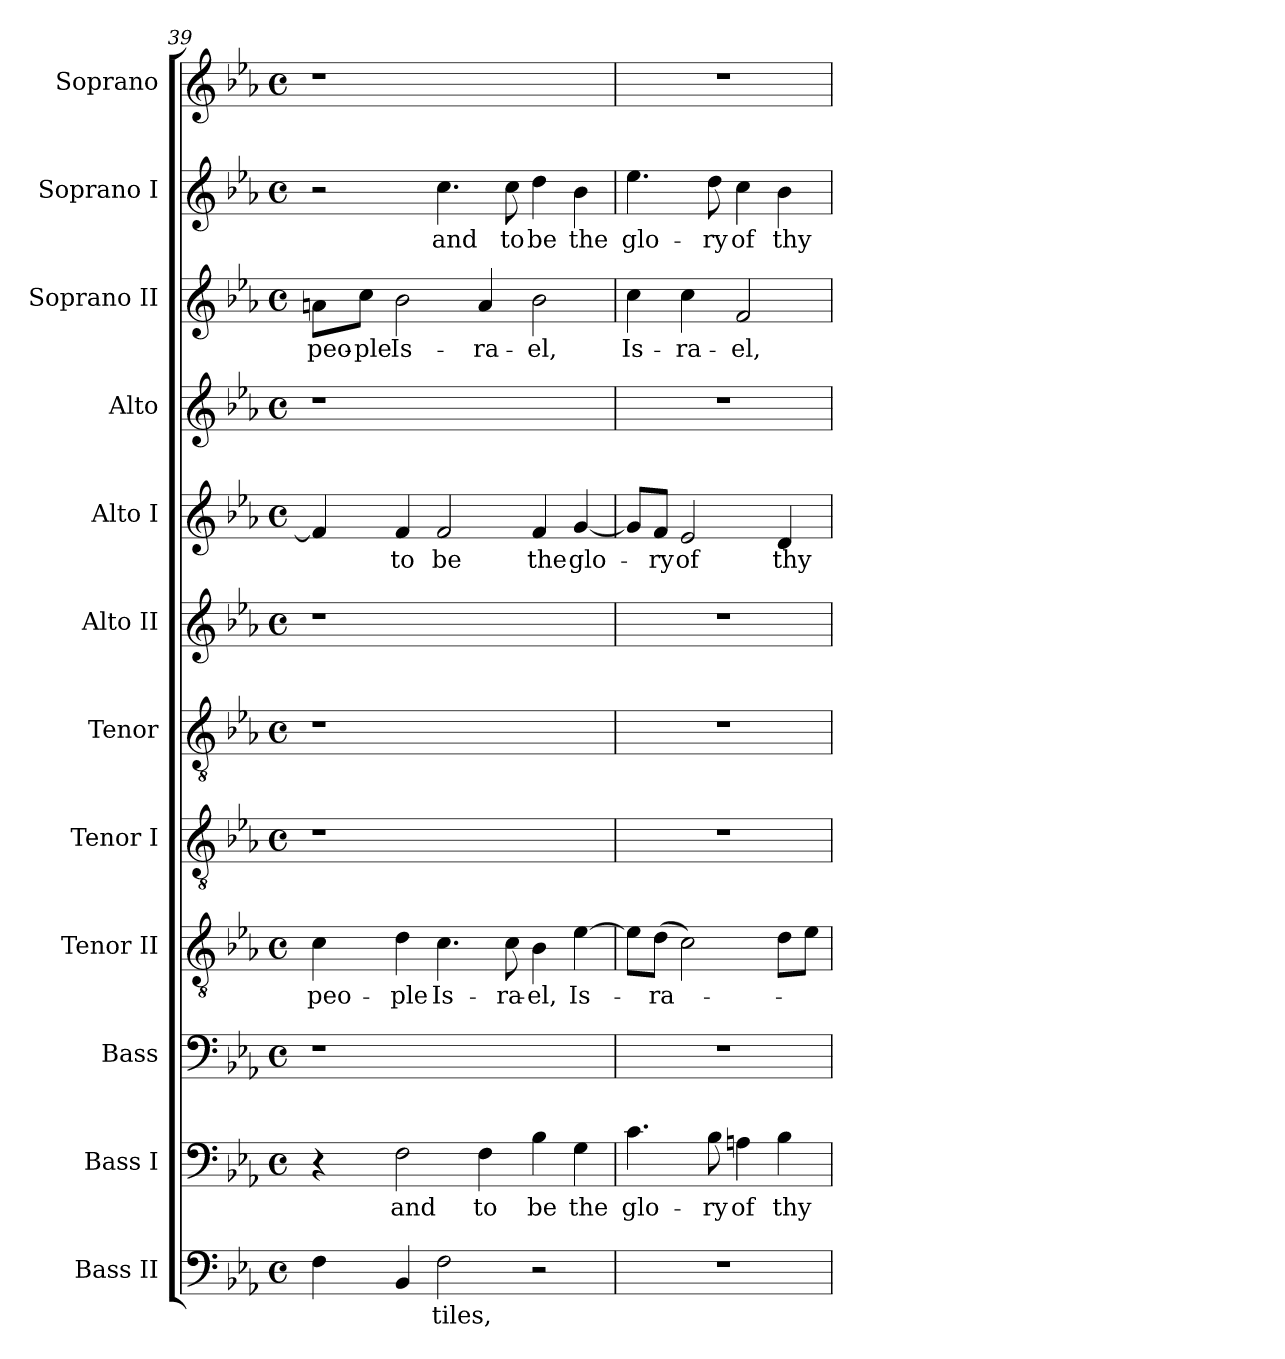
**kern	**text	**kern	**text	**kern	**kern	**text	**kern	**kern	**kern	**kern	**text	**kern	**kern	**text	**kern	**text	**kern
*part12	*part12	*part11	*part11	*part10	*part9	*part9	*part8	*part7	*part6	*part5	*part5	*part4	*part3	*part3	*part2	*part2	*part1
*staff12	*staff12	*staff11	*staff11	*staff10	*staff9	*staff9	*staff8	*staff7	*staff6	*staff5	*staff5	*staff4	*staff3	*staff3	*staff2	*staff2	*staff1
*I"Bass II	*	*I"Bass I	*	*I"Bass	*I"Tenor II	*	*I"Tenor I	*I"Tenor	*I"Alto II	*I"Alto I	*	*I"Alto	*I"Soprano II	*	*I"Soprano I	*	*I"Soprano
*I'BII	*	*I'BI	*	*I'B	*I'TII	*	*I'TI	*I'T	*I'AII	*I'AI	*	*I'A	*I'SII	*	*I'SI	*	*I'S
!!LO:LB:g=z
*clefF4	*	*clefF4	*	*clefF4	*clefGv2	*	*clefGv2	*clefGv2	*clefG2	*clefG2	*	*clefG2	*clefG2	*	*clefG2	*	*clefG2
*ITrd7c12	*	*	*	*ITrd7c12	*ITrd7c12	*	*ITrd7c12	*ITrd7c12	*	*	*	*	*	*	*	*	*
*k[b-e-a-]	*	*k[b-e-a-]	*	*k[b-e-a-]	*k[b-e-a-]	*	*k[b-e-a-]	*k[b-e-a-]	*k[b-e-a-]	*k[b-e-a-]	*	*k[b-e-a-]	*k[b-e-a-]	*	*k[b-e-a-]	*	*k[b-e-a-]
*E-:	*	*E-:	*	*E-:	*E-:	*	*E-:	*E-:	*E-:	*E-:	*	*E-:	*E-:	*	*E-:	*	*E-:
*M4/4	*	*M4/4	*	*M4/4	*M4/4	*	*M4/4	*M4/4	*M4/4	*M4/4	*	*M4/4	*M4/4	*	*M4/4	*	*M4/4
*met(c)	*	*met(c)	*	*met(c)	*met(c)	*	*met(c)	*met(c)	*met(c)	*met(c)	*	*met(c)	*met(c)	*	*met(c)	*	*met(c)
=39	=39	=39	=39	=39	=39	=39	=39	=39	=39	=39	=39	=39	=39	=39	=39	=39	=39
!	!	!	!	!LO:N:vis=1	!	!	!	!	!	!	!	!	!	!	!	!	!
!	!	!	!	!	!	!LO:LY:b:color=#000000	!LO:N:vis=1	!LO:N:vis=1	!LO:N:vis=1	!	!	!LO:N:vis=1	!	!	!	!	!
!	!	!	!	!	!	!	!	!	!	!	!	!	!	!LO:LY:b:color=#000000	!	!	!LO:N:vis=1
4FFi\	.	4r	.	1r	4Ci\	peo-	1r	1r	1r	4fi/]	.	1r	8ani\L	peo-	2r	.	1r
!	!	!	!	!	!	!	!	!	!	!	!	!	!	!LO:LY:b:color=#000000	!	!	!
.	.	.	.	.	.	.	.	.	.	.	.	.	8cci\J	-ple	.	.	.
!	!	!	!LO:LY:b:color=#000000	!	!	!	!	!	!	!	!	!	!	!	!	!	!
!	!	!	!	!	!	!LO:LY:b:color=#000000	!	!	!	!	!	!	!	!	!	!	!
!	!	!	!	!	!	!	!	!	!	!	!LO:LY:b:color=#000000	!	!	!	!	!	!
!	!	!	!	!	!	!	!	!	!	!	!	!	!	!LO:LY:b:color=#000000	!	!	!
4BBB-i/	.	2Fi\	and	.	4Di\	-ple	.	.	.	4fi/	to	.	2b-i\	Is-	.	.	.
!	!LO:LY:b:color=#000000	!	!	!	!	!	!	!	!	!	!	!	!	!	!	!	!
!	!	!	!	!	!	!LO:LY:b:color=#000000	!	!	!	!	!	!	!	!	!	!	!
!	!	!	!	!	!	!	!	!	!	!	!LO:LY:b:color=#000000	!	!	!	!	!	!
!	!	!	!	!	!	!	!	!	!	!	!	!	!	!	!	!LO:LY:b:color=#000000	!
2FFi\	-tiles,	.	.	.	4.Ci\	Is-	.	.	.	2fi/	be	.	.	.	4.cci\	and	.
!	!	!	!LO:LY:b:color=#000000	!	!	!	!	!	!	!	!	!	!	!	!	!	!
!	!	!	!	!	!	!	!	!	!	!	!	!	!	!LO:LY:b:color=#000000	!	!	!
.	.	4Fi\	to	.	.	.	.	.	.	.	.	.	4ai/	-ra-	.	.	.
!	!	!	!	!	!	!LO:LY:b:color=#000000	!	!	!	!	!	!	!	!	!	!	!
!	!	!	!	!	!	!	!	!	!	!	!	!	!	!	!	!LO:LY:b:color=#000000	!
.	.	.	.	.	8Ci\	-ra-	.	.	.	.	.	.	.	.	8cci\	to	.
!	!	!	!LO:LY:b:color=#000000	!	!	!	!	!	!	!	!	!	!	!	!	!	!
!	!	!	!	!	!	!LO:LY:b:color=#000000	!	!	!	!	!	!	!	!	!	!	!
!	!	!	!	!	!	!	!	!	!	!	!LO:LY:b:color=#000000	!	!	!	!	!	!
!	!	!	!	!	!	!	!	!	!	!	!	!	!	!LO:LY:b:color=#000000	!	!	!
!	!	!	!	!	!	!	!	!	!	!	!	!	!	!	!	!LO:LY:b:color=#000000	!
2r	.	4B-i\	be	2ryy	4BB-i\	-el,	2ryy	2ryy	2ryy	4fi/	the	2ryy	2b-i\	-el,	4ddi\	be	2ryy
!	!	!	!LO:LY:b:color=#000000	!	!	!	!	!	!	!	!	!	!	!	!	!	!
!	!	!	!	!	!	!LO:LY:b:color=#000000	!	!	!	!	!	!	!	!	!	!	!
!	!	!	!	!	!	!	!	!	!	!	!LO:LY:b:color=#000000	!	!	!	!	!	!
!	!	!	!	!	!	!	!	!	!	!	!	!	!	!	!	!LO:LY:b:color=#000000	!
.	.	4Gi\	the	.	[>4E-i\	Is-	.	.	.	[<4gi/	glo-	.	.	.	4b-i\	the	.
=40	=40	=40	=40	=40	=40	=40	=40	=40	=40	=40	=40	=40	=40	=40	=40	=40	=40
!	!	!	!LO:LY:b:color=#000000	!	!	!	!	!	!	!	!	!	!	!	!	!	!
!	!	!	!	!	!	!	!	!	!	!	!	!	!	!LO:LY:b:color=#000000	!	!	!
!	!	!	!	!	!	!	!	!	!	!	!	!	!	!	!	!LO:LY:b:color=#000000	!
1r	.	4.ci\	glo-	1r	8E-i\L]	.	1r	1r	1r	8gi/L]	.	1r	4cci\	Is-	4.ee-i\	glo-	1r
!	!	!	!	!	!	!LO:LY:b:color=#000000	!	!	!	!	!	!	!	!	!	!	!
!	!	!	!	!	!	!	!	!	!	!	!LO:LY:b:color=#000000	!	!	!	!	!	!
.	.	.	.	.	(8Di\J	-ra-	.	.	.	8fi/J	-ry	.	.	.	.	.	.
!	!	!	!	!	!	!	!	!	!	!	!LO:LY:b:color=#000000	!	!	!	!	!	!
!	!	!	!	!	!	!	!	!	!	!	!	!	!	!LO:LY:b:color=#000000	!	!	!
.	.	.	.	.	2Ci\)	.	.	.	.	2e-i/	of	.	4cci\	-ra-	.	.	.
!	!	!	!LO:LY:b:color=#000000	!	!	!	!	!	!	!	!	!	!	!	!	!	!
!	!	!	!	!	!	!	!	!	!	!	!	!	!	!	!	!LO:LY:b:color=#000000	!
.	.	8B-i\	-ry	.	.	.	.	.	.	.	.	.	.	.	8ddi\	-ry	.
!	!	!	!LO:LY:b:color=#000000	!	!	!	!	!	!	!	!	!	!	!	!	!	!
!	!	!	!	!	!	!	!	!	!	!	!	!	!	!LO:LY:b:color=#000000	!	!	!
!	!	!	!	!	!	!	!	!	!	!	!	!	!	!	!	!LO:LY:b:color=#000000	!
.	.	4Ani\	of	.	.	.	.	.	.	.	.	.	2fi/	-el,	4cci\	of	.
!	!	!	!LO:LY:b:color=#000000	!	!	!	!	!	!	!	!	!	!	!	!	!	!
!	!	!	!	!	!	!	!	!	!	!	!LO:LY:b:color=#000000	!	!	!	!	!	!
!	!	!	!	!	!	!	!	!	!	!	!	!	!	!	!	!LO:LY:b:color=#000000	!
.	.	4B-i\	thy	.	8Di\L	.	.	.	.	4di/	thy	.	.	.	4b-i\	thy	.
.	.	.	.	.	8E-i\J	.	.	.	.	.	.	.	.	.	.	.	.
=	=	=	=	=	=	=	=	=	=	=	=	=	=	=	=	=	=
*-	*-	*-	*-	*-	*-	*-	*-	*-	*-	*-	*-	*-	*-	*-	*-	*-	*-
